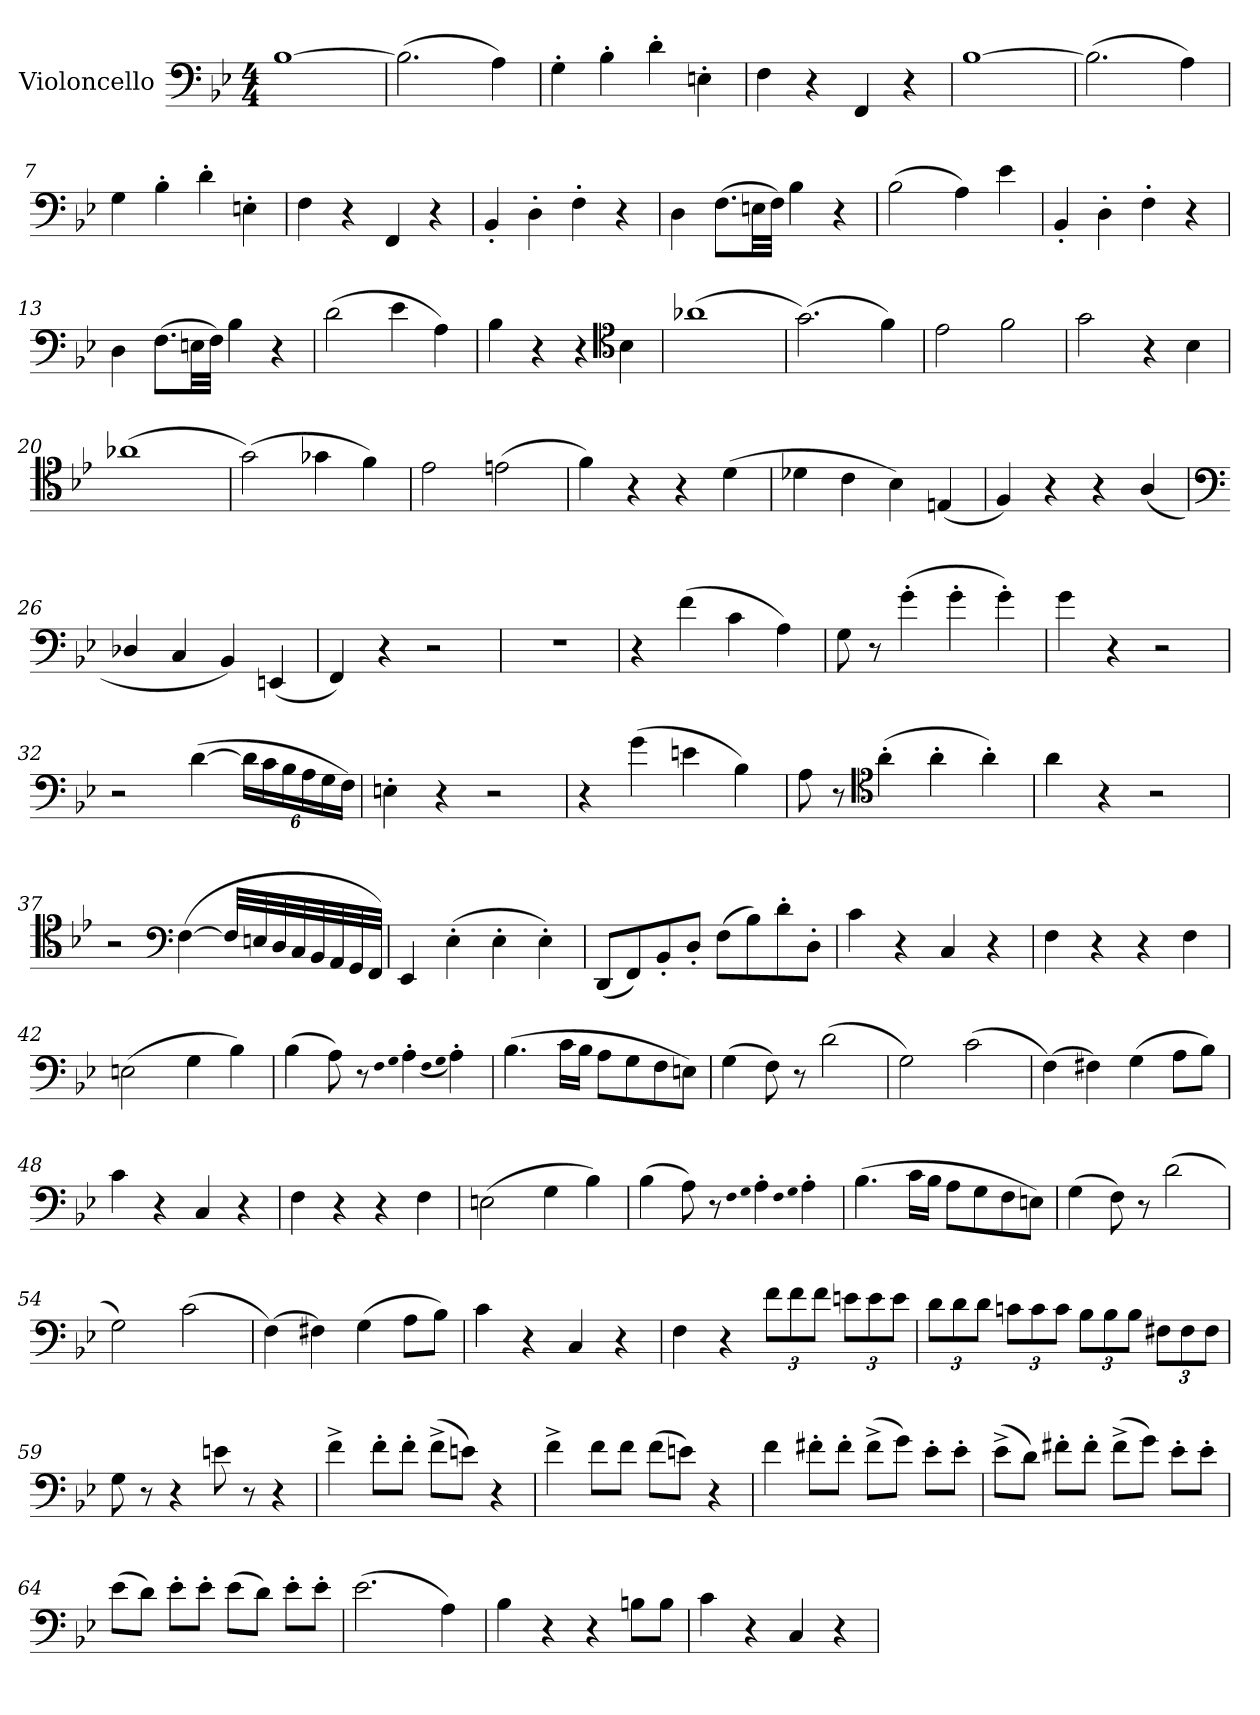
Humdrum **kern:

**kern
*part1
*staff1
*I"Violoncello
*I'Vc
*clefF4
*k[b-e-]
*M4/4
*MM160
=1
[1B-
=2
(2.B-\]
4A\)
=3
4G'\
4B-'\
4d'\
4En'\
=4
4F\
4r
4FF/
4r
=5
[1B-
=6
(2.B-\]
4A\)
=7
4G\
4B-'\
4d'\
4En'\
=8
4F\
4r
4FF/
4r
=9
4BB-'/
4D'\
4F'\
4r
=10
4D\
(8.F\L
32En\LL
32F\JJJ)
4B-\
4r
=11
(2B-\
4A\)
4e-\
=12
4BB-'/
4D'\
4F'\
4r
=13
4D\
(8.F\L
32En\LL
32F\JJJ)
4B-\
4r
=14
(2d\
4e-\
4A\)
=15
4B-\
4r
4r
*clefC4
4B-\
=16
(1a-X
=17
(2.g\)
4f\)
=18
2e-\
2f\
=19
2g\
4r
4B-\
=20
(1a-X
=21
(2g\)
4g-X\
4f\)
=22
2e-\
(2en\
=23
4f\)
4r
4r
(4d\
=24
4d-X\
4c\
4B-\)
(4En/
=25
4F/)
4r
4r
(4A/
=26
*clefF4
4D-X/
4C/
4BB-/)
(4EEn/
=27
4FF/)
4r
2r
=28
1r
=29
4r
(4f\
4c\
4A\)
=30
8G\
8r
(4g'\
4g'\
4g'\)
=31
4g\
4r
2r
=32
2r
([4d\
24d\LL]
24c\
24B-\
24A\
24G\
24F\JJ)
=33
4En'\
4r
2r
=34
4r
(4g\
4en\
4B-\)
=35
8A\
8r
*clefC4
(4a'\
4a'\
4a'\)
=36
4a\
4r
2r
=37
2r
*clefF4
([4F\
32F/LLL]
32En/
32D/
32C/
32BB-/
32AA/
32GG/
32FF/JJJ)
=38
4EE-/
(4E-'\
4E-'\
4E-'\)
=39
(8DD/L
8FF/)
8BB-'/
8D'/J
(8F\L
8B-\)
8d'\
8D'\J
=40
4c\
4r
4C/
4r
=41
4F\
4r
4r
4F\
=42
(2En\
4G\
4B-\)
=43
(4B-\
8A\)
8r
qF
qG
4A'\
(qF
qG
4A'\)
=44
(4.B-\
16c\LL
16B-\JJ
8A\L
8G\
8F\
8En\J)
=45
(4G\
8F\)
8r
(2d\
=46
2G\)
(2c\
=47
(4F\)
4F#X\)
(4G\
8A\L
8B-\J)
=48
4c\
4r
4C/
4r
=49
4F\
4r
4r
4F\
=50
(2En\
4G\
4B-\)
=51
(4B-\
8A\)
8r
qF
qG
4A'\
qF
qG
4A'\
=52
(4.B-\
16c\LL
16B-\JJ
8A\L
8G\
8F\
8En\J)
=53
(4G\
8F\)
8r
(2d\
=54
2G\)
(2c\
=55
(4F\)
4F#X\)
(4G\
8A\L
8B-\J)
=56
4c\
4r
4C/
4r
=57
4F\
4r
12f\L
12f\
12f\J
12en\L
12e\
12e\J
=58
12d\L
12d\
12d\J
12cn\L
12c\
12c\J
12B-\L
12B-\
12B-\J
12F#X\L
12F#\
12F#\J
=59
8G\
8r
4r
8en\
8r
4r
=60
4f^\
8f'\L
8f'\J
(8f^\L
8en\J)
4r
=61
4f^\
8f\L
8f\J
(8f\L
8en\J)
4r
=62
4f\
8f#X'\L
8f#'\J
(8f#^\L
8g\J)
8e-'\L
8e-'\J
=63
(8e-^\L
8d\J)
8f#X'\L
8f#'\J
(8f#^\L
8g\J)
8e-'\L
8e-'\J
=64
(8e-\L
8d\J)
8e-'\L
8e-'\J
(8e-\L
8d\J)
8e-'\L
8e-'\J
=65
(2.e-\
4A\)
=66
4B-\
4r
4r
8Bn\L
8B\J
=67
4c\
4r
4C/
4r
=
*-
